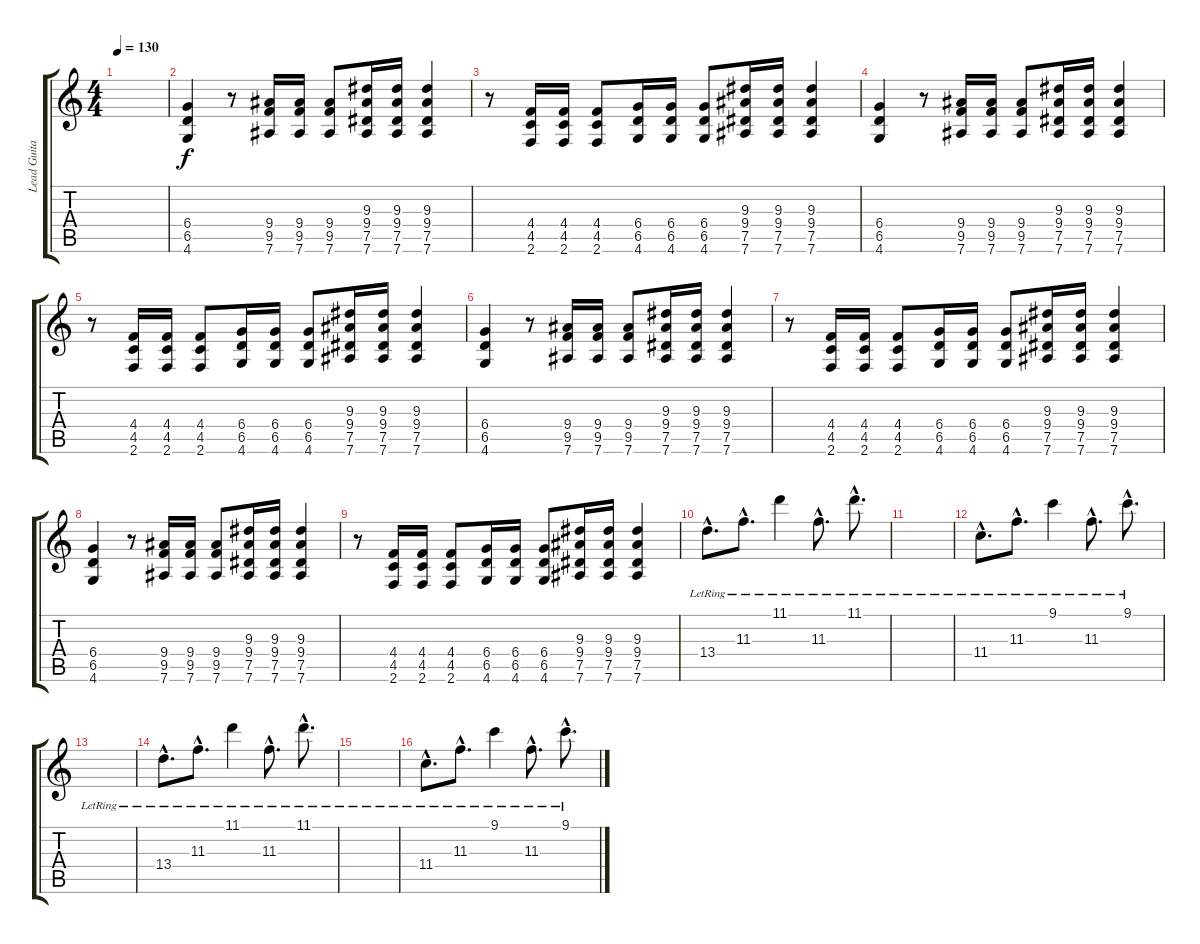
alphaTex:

\track ("Lead Guitar" "Lead Guita") {instrument overdrivenguitar}
\staff {score tabs}
\tuning (Eb4 Bb3 Gb3 Db3 Ab2 Eb2) {hide}
\ts (4 4)
\tempo 130
\clef g2
\ks c
|
(6.4 6.5 4.6).4 r.8 (9.4 9.5 7.6).16 (9.4 9.5 7.6).16 (9.4 9.5 7.6).8 (9.3 9.4 7.5 7.6).16 (9.3 9.4 7.5 7.6).16 (9.3 9.4 7.5 7.6).4 |
r.8 (4.4 4.5 2.6).16 (4.4 4.5 2.6).16 (4.4 4.5 2.6).8 (6.4 6.5 4.6).16 (6.4 6.5 4.6).16 (6.4 6.5 4.6).8 (9.3 9.4 7.5 7.6).16 (9.3 9.4 7.5 7.6).16 (9.3 9.4 7.5 7.6).4 |
(6.4 6.5 4.6).4 r.8 (9.4 9.5 7.6).16 (9.4 9.5 7.6).16 (9.4 9.5 7.6).8 (9.3 9.4 7.5 7.6).16 (9.3 9.4 7.5 7.6).16 (9.3 9.4 7.5 7.6).4 |
r.8 (4.4 4.5 2.6).16 (4.4 4.5 2.6).16 (4.4 4.5 2.6).8 (6.4 6.5 4.6).16 (6.4 6.5 4.6).16 (6.4 6.5 4.6).8 (9.3 9.4 7.5 7.6).16 (9.3 9.4 7.5 7.6).16 (9.3 9.4 7.5 7.6).4 |
(6.4 6.5 4.6).4 r.8 (9.4 9.5 7.6).16 (9.4 9.5 7.6).16 (9.4 9.5 7.6).8 (9.3 9.4 7.5 7.6).16 (9.3 9.4 7.5 7.6).16 (9.3 9.4 7.5 7.6).4 |
r.8 (4.4 4.5 2.6).16 (4.4 4.5 2.6).16 (4.4 4.5 2.6).8 (6.4 6.5 4.6).16 (6.4 6.5 4.6).16 (6.4 6.5 4.6).8 (9.3 9.4 7.5 7.6).16 (9.3 9.4 7.5 7.6).16 (9.3 9.4 7.5 7.6).4 |
(6.4 6.5 4.6).4 r.8 (9.4 9.5 7.6).16 (9.4 9.5 7.6).16 (9.4 9.5 7.6).8 (9.3 9.4 7.5 7.6).16 (9.3 9.4 7.5 7.6).16 (9.3 9.4 7.5 7.6).4 |
r.8 (4.4 4.5 2.6).16 (4.4 4.5 2.6).16 (4.4 4.5 2.6).8 (6.4 6.5 4.6).16 (6.4 6.5 4.6).16 (6.4 6.5 4.6).8 (9.3 9.4 7.5 7.6).16 (9.3 9.4 7.5 7.6).16 (9.3 9.4 7.5 7.6).4 |
13.4{hac lr}.8{d instrument electricguitarclean} 11.3{hac lr}.8{d} 11.1{lr}.4 11.3{hac lr}.8{d} 11.1{hac lr}.8{d} |
|
11.4{hac lr}.8{d} 11.3{hac lr}.8{d} 9.1{lr}.4 11.3{hac lr}.8{d} 9.1{hac lr}.8{d} |
|
13.4{hac lr}.8{d} 11.3{hac lr}.8{d} 11.1{lr}.4 11.3{hac lr}.8{d} 11.1{hac lr}.8{d} |
|
11.4{hac lr}.8{d} 11.3{hac lr}.8{d} 9.1{lr}.4 11.3{hac lr}.8{d} 9.1{hac lr}.8{d}
